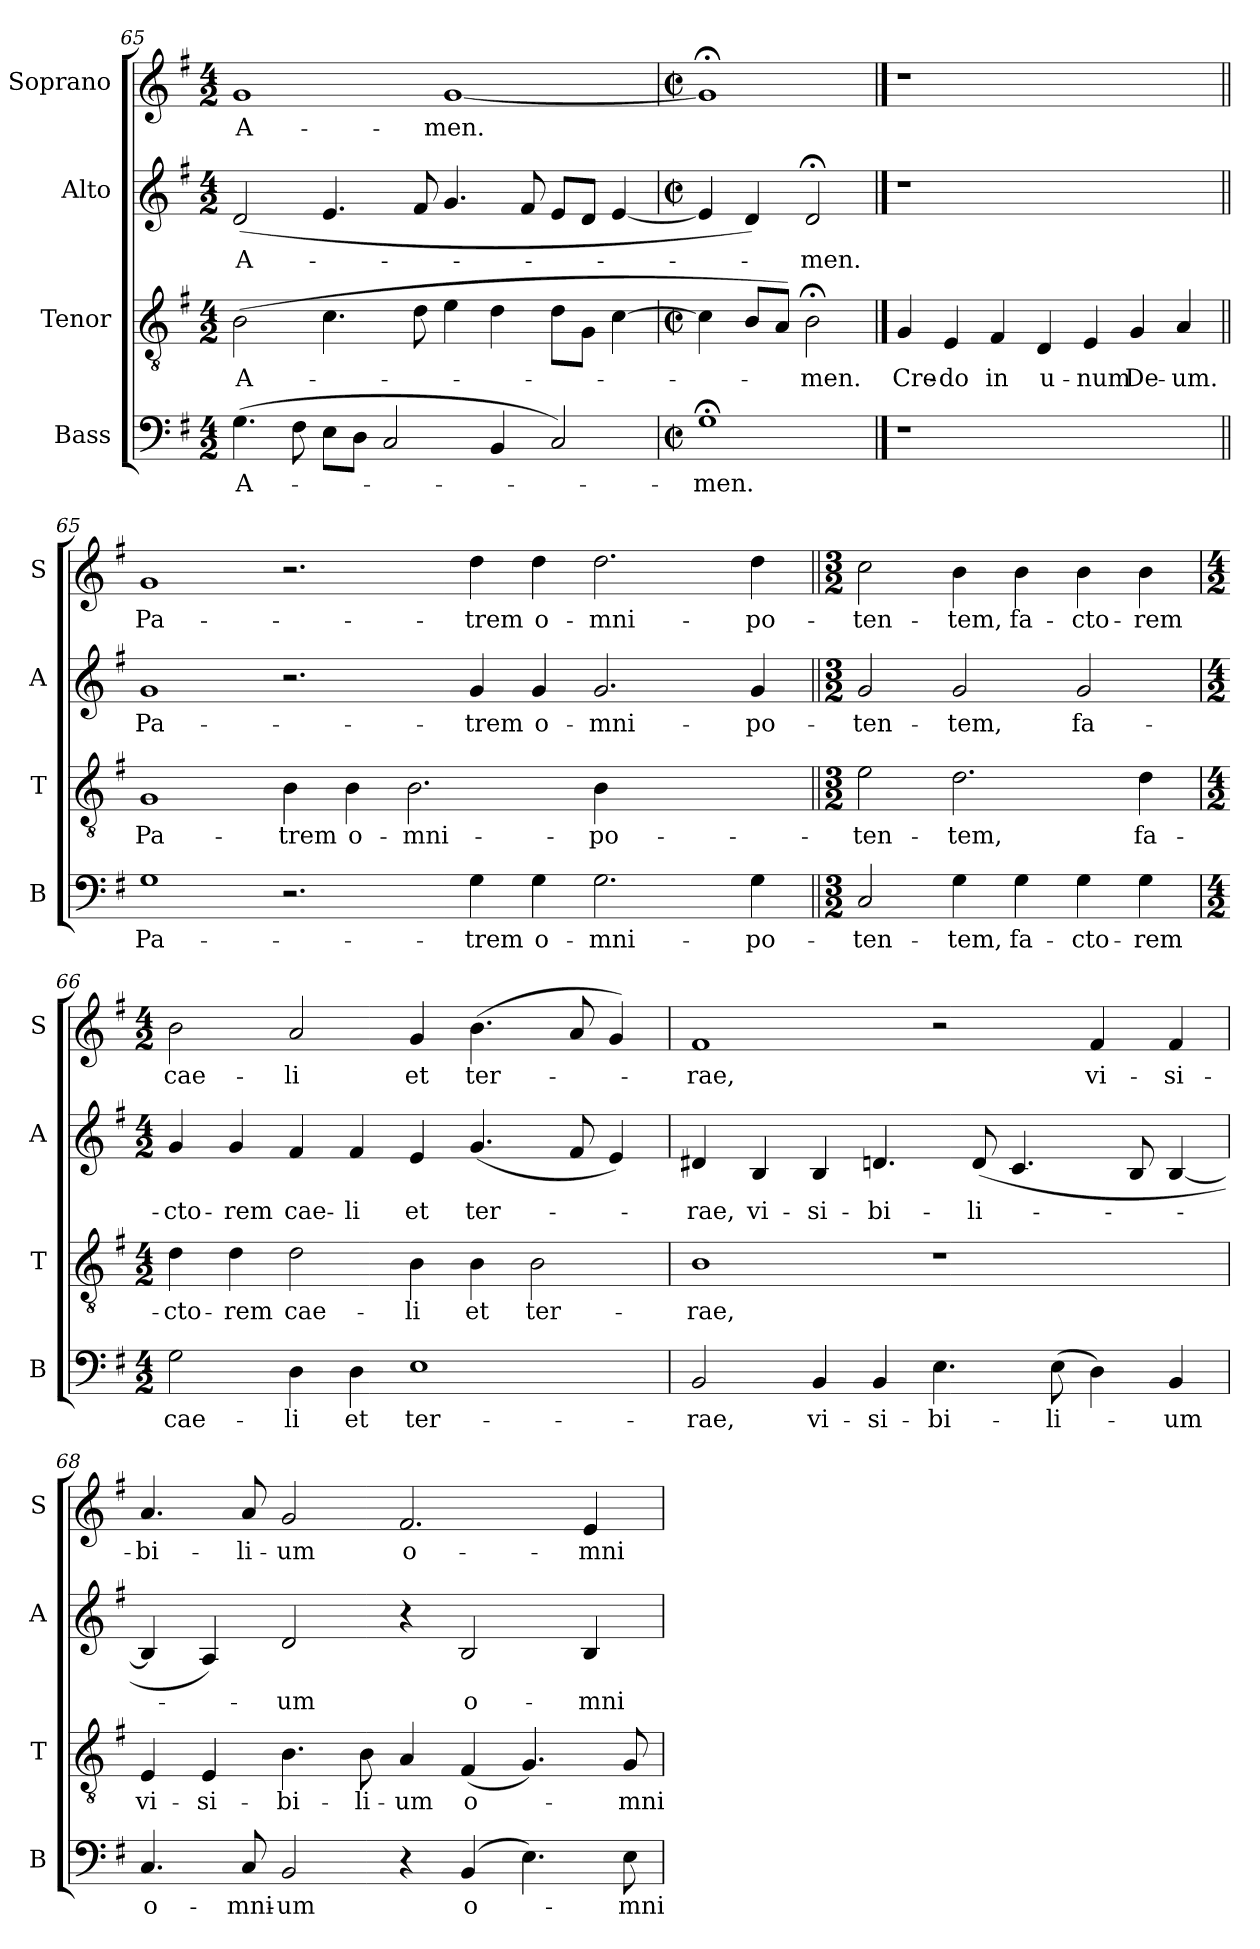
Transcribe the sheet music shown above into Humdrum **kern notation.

**kern	**text	**kern	**text	**kern	**text	**kern	**text
*part4	*part4	*part3	*part3	*part2	*part2	*part1	*part1
*staff4	*staff4	*staff3	*staff3	*staff2	*staff2	*staff1	*staff1
*I"Bass	*	*I"Tenor	*	*I"Alto	*	*I"Soprano	*
*I'B	*	*I'T	*	*I'A	*	*I'S	*
*clefF4	*	*clefGv2	*	*clefG2	*	*clefG2	*
*k[f#]	*	*k[f#]	*	*k[f#]	*	*k[f#]	*
*G:	*	*G:	*	*G:	*	*G:	*
*M4/2	*	*M4/2	*	*M4/2	*	*M4/2	*
=65	=65	=65	=65	=65	=65	=65	=65
(4.G\	A-	(<2B\	A-	(2d/	A-	1g	A-
8F#\	.	.	.	.	.	.	.
8E\L	.	4.c\	.	4.e/	.	.	.
8D\J	.	.	.	.	.	.	.
2C/	.	.	.	.	.	.	.
.	.	8d\	.	8f#/	.	.	.
.	.	4e\	.	4.g/	.	[1g	-men.
4BB/	.	4d\	.	.	.	.	.
.	.	.	.	8f#/	.	.	.
2C/)	.	8d\L	.	8e/L	.	.	.
.	.	8G\J	.	8d/J	.	.	.
.	.	[4c\	.	[4e/	.	.	.
=65X1	=65X1	=65X1	=65X1	=65X1	=65X1	=65X1	=65X1
*M2/2	*	*M2/2	*	*M2/2	*	*M2/2	*
*met(c|)	*	*met(c|)	*	*met(c|)	*	*met(c|)	*
1G;<	-men.	4c\]	.	4e/]	.	1g;<]	.
.	.	8B/L	.	4d/)	.	.	.
.	.	8A/J)	.	.	.	.	.
.	.	2B;<\	-men.	2d;</	-men.	.	.
!!LO:PB:g=z
==65X2	==65X2	==65X2	==65X2	==65X2	==65X2	==65X2	==65X2
!	!	!LO:N:head=solid	!	!	!	!	!
1r	.	4G/	Cre-	1r	.	1r	.
!	!	!LO:N:head=solid	!	!	!	!	!
.	.	4E/	-do	.	.	.	.
!	!	!LO:N:head=solid	!	!	!	!	!
.	.	4F#/	in	.	.	.	.
!	!	!LO:N:head=solid	!	!	!	!	!
.	.	4D/	u-	.	.	.	.
!	!	!LO:N:head=solid	!	!	!	!	!
2.ryy	.	4E/	-num	2.ryy	.	2.ryy	.
!	!	!LO:N:head=solid	!	!	!	!	!
.	.	4G/	De-	.	.	.	.
!	!	!LO:N:head=solid	!	!	!	!	!
.	.	4A/	-um.	.	.	.	.
=65X3||	=65X3||	=65X3||	=65X3||	=65X3||	=65X3||	=65X3||	=65X3||
1G	Pa-	1G	Pa-	1g	Pa-	1g	Pa-
2.r	.	4B\	-trem	2.r	.	2.r	.
.	.	4B\	o-	.	.	.	.
.	.	2.B\	-mni-	.	.	.	.
4G\	-trem	.	.	4g/	-trem	4dd\	-trem
4G\	o-	.	.	4g/	o-	4dd\	o-
2.G\	-mni-	4B\	-po-	2.g/	-mni-	2.dd\	-mni-
.	.	2.ryy	.	.	.	.	.
4G\	-po-	.	.	4g/	-po-	4dd\	-po-
=65X4||	=65X4||	=65X4||	=65X4||	=65X4||	=65X4||	=65X4||	=65X4||
*M3/2	*	*M3/2	*	*M3/2	*	*M3/2	*
2C/	-ten-	2e\	-ten-	2g/	-ten-	2cc\	-ten-
4G\	-tem,	2.d\	-tem,	2g/	-tem,	4b\	-tem,
4G\	fa-	.	.	.	.	4b\	fa-
4G\	-cto-	.	.	2g/	fa-	4b\	-cto-
4G\	-rem	4d\	fa-	.	.	4b\	-rem
!!LO:LB:g=z
=66	=66	=66	=66	=66	=66	=66	=66
*M4/2	*	*M4/2	*	*M4/2	*	*M4/2	*
2G\	cae-	4d\	-cto-	4g/	-cto-	2b\	cae-
.	.	4d\	-rem	4g/	-rem	.	.
4D\	-li	2d\	cae-	4f#/	cae-	2a/	-li
4D\	et	.	.	4f#/	-li	.	.
1E	ter-	4B\	-li	4e/	et	4g/	et
.	.	4B\	et	(4.g/	ter-	(4.b\	ter-
.	.	2B\	ter-	.	.	.	.
.	.	.	.	8f#/	.	8a/	.
.	.	.	.	4e/)	.	4g/)	.
=67	=67	=67	=67	=67	=67	=67	=67
2BB/	-rae,	1B	-rae,	4d#X/	-rae,	1f#	-rae,
.	.	.	.	4B/	vi-	.	.
4BB/	vi-	.	.	4B/	-si-	.	.
4BB/	-si-	.	.	4.dn/	-bi-	.	.
4.E\	-bi-	1r	.	.	.	2r	.
.	.	.	.	(8d/	-li-	.	.
.	.	.	.	4.c/	.	.	.
(8E\	-li-	.	.	.	.	.	.
4D\)	.	.	.	.	.	4f#/	vi-
.	.	.	.	8B/	.	.	.
4BB/	-um	.	.	[4B/	.	4f#/	-si-
=68	=68	=68	=68	=68	=68	=68	=68
4.C/	o-	4E/	vi-	4B/]	.	4.a/	-bi-
.	.	4E/	-si-	4A/)	.	.	.
8C/	-mni-	.	.	.	.	8a/	-li-
2BB/	-um	4.B\	-bi-	2d/	-um	2g/	-um
.	.	8B\	-li-	.	.	.	.
4r	.	4A/	-um	4r	.	2.f#/	o-
(4BB/	o-	(4F#/	o-	2B/	o-	.	.
4.E\)	.	4.G/)	.	.	.	.	.
.	.	.	.	4B/	-mni-	4e/	-mni-
8E\	-mni-	8G/	-mni-	.	.	.	.
=	=	=	=	=	=	=	=
*-	*-	*-	*-	*-	*-	*-	*-
